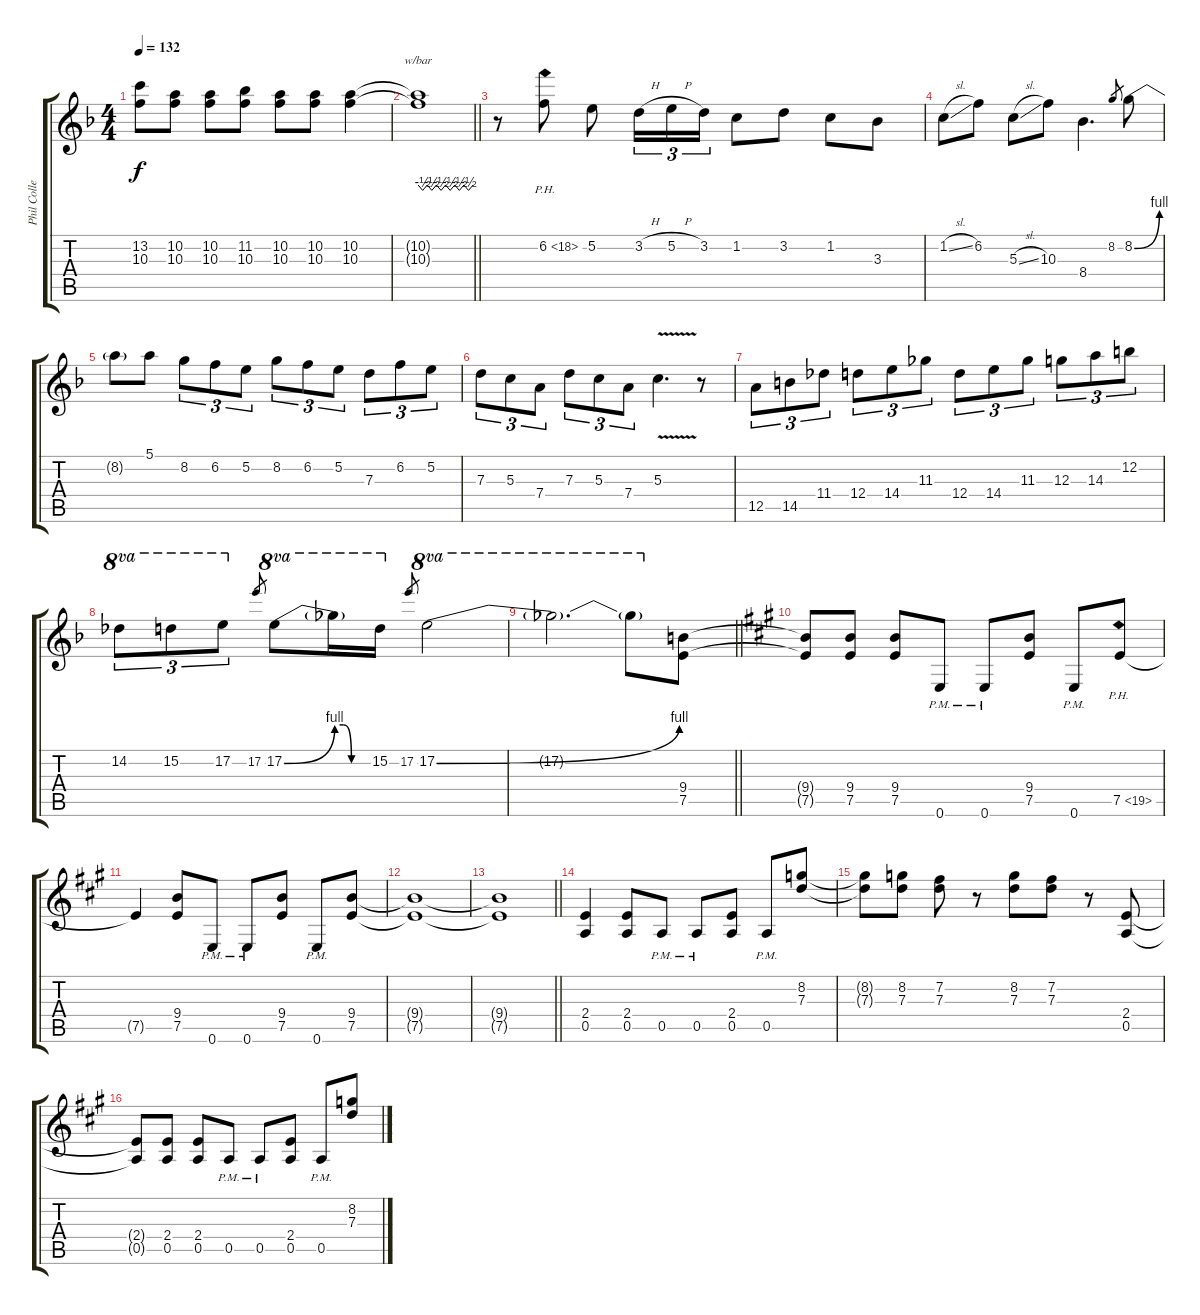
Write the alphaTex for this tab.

\track ("Phil Collen" "Phil Colle") {instrument distortionguitar}
\staff {score tabs}
\tuning (E4 B3 G3 D3 A2 E2) {hide}
\ts (4 4)
\tempo 132
\clef g2
\ks f
(13.2 10.3).8{dy f} (10.2 10.3).8 (10.2 10.3).8 (11.2 10.3).8 (10.2 10.3).8 (10.2 10.3).8 (10.2 10.3).4 |
\barLineRight lightlight
(10.2{t} 10.3{t}).1{tbe (custom default 0 0 5 -2 10 0 15 -2 20 0 25 -2 30 0 35 -2 40 0 45 -2 50 0 55 -2 60 0)} |
r.8 6.2{ph 12}.8 5.2.8 3.2{h}.16{tu (3 2)} 5.2{h}.16{tu (3 2)} 3.2.16{tu (3 2)} 1.2.8 3.2.8 1.2.8 3.3.8 |
1.2{sl}.8 6.2.8 5.3{sl}.8 10.3.8 8.4.4{d} 8.2.8{gr} 8.2{be (bend 0 0 60 4)}.8 |
8.2{t}.8 5.1.8 8.2.8{tu (3 2)} 6.2.8{tu (3 2)} 5.2.8{tu (3 2)} 8.2.8{tu (3 2)} 6.2.8{tu (3 2)} 5.2.8{tu (3 2)} 7.3.8{tu (3 2)} 6.2.8{tu (3 2)} 5.2.8{tu (3 2)} |
7.3.8{tu (3 2)} 5.3.8{tu (3 2)} 7.4.8{tu (3 2)} 7.3.8{tu (3 2)} 5.3.8{tu (3 2)} 7.4.8{tu (3 2)} 5.3{v}.4{d} r.8 |
12.5.8{tu (3 2)} 14.5.8{tu (3 2)} 11.4.8{tu (3 2)} 12.4.8{tu (3 2)} 14.4.8{tu (3 2)} 11.3.8{tu (3 2)} 12.4.8{tu (3 2)} 14.4.8{tu (3 2)} 11.3.8{tu (3 2)} 12.3.8{tu (3 2)} 14.3.8{tu (3 2)} 12.2.8{tu (3 2)} |
14.2.8{tu (3 2) ot 8va} 15.2.8{tu (3 2) ot 8va} 17.2.8{tu (3 2) ot 8va} 17.2.8{gr} 17.2{be (bend 0 0 60 4)}.8{ot 8va} 17.2{be (custom 0 4 15 4 30 0 60 0) t}.16{ot 8va} 15.2.16{ot 8va} 17.2.8{gr} 17.2{be (bend 0 0 60 4)}.2{ot 8va} |
\barLineRight lightlight
17.2{t}.2{d ot 8va} 17.2{t}.8{ot 8va} (9.4 7.5).8 |
\ks a
(9.4{t} 7.5{t}).8 (9.4 7.5).8 (9.4 7.5).8 0.6{pm}.8 0.6{pm}.8 (9.4 7.5).8 0.6{pm}.8 7.5{ph 12}.8 |
7.5{t}.4 (9.4 7.5).8 0.6{pm}.8 0.6{pm}.8 (9.4 7.5).8 0.6{pm}.8 (9.4 7.5).8 |
(9.4{t} 7.5{t}).1 |
\barLineRight lightlight
(9.4{t} 7.5{t}).1 |
(2.4 0.5).4 (2.4 0.5).8 0.5{pm}.8 0.5{pm}.8 (2.4 0.5).8 0.5{pm}.8 (8.2 7.3).8 |
(8.2{t} 7.3{t}).8 (8.2 7.3).8 (7.2 7.3).8 r.8 (8.2 7.3).8 (7.2 7.3).8 r.8 (2.4 0.5).8 |
(2.4{t} 0.5{t}).8 (2.4 0.5).8 (2.4 0.5).8 0.5{pm}.8 0.5{pm}.8 (2.4 0.5).8 0.5{pm}.8 (8.2 7.3).8
